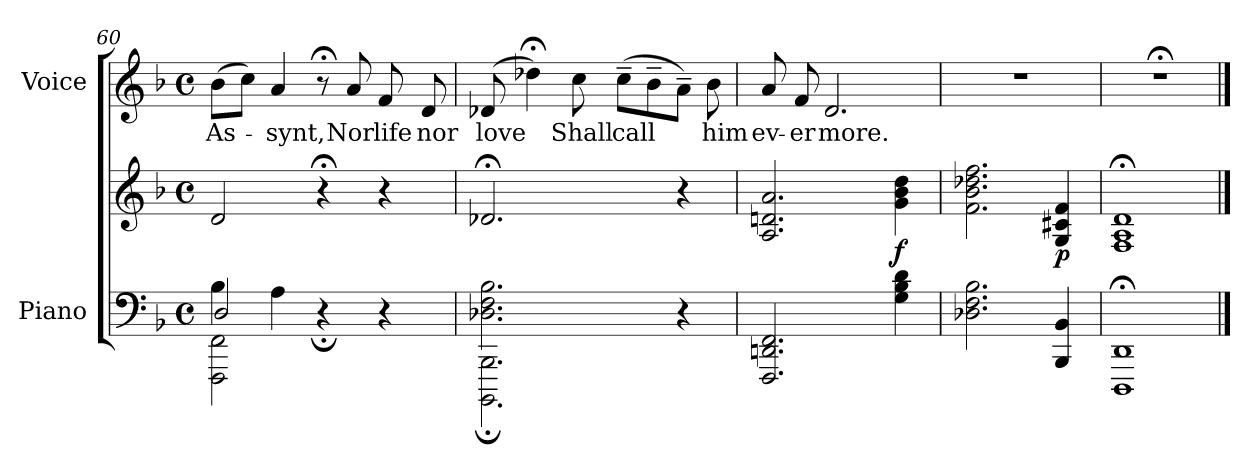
**kern	**kern	**dynam	**kern	**text
*part2	*part2	*part2	*part1	*part1
*staff3	*staff2	*staff2/3	*staff1	*staff1
*I"Piano	*	*	*I"Voice	*
*I'Pno	*	*	*	*
*clefF4	*clefG2	*	*clefG2	*
*k[b-]	*k[b-]	*	*k[b-]	*
*M4/4	*M4/4	*	*M4/4	*
*met(c)	*met(c)	*	*met(c)	*
=60	=60	=60	=60	=60
*^	*	*	*	*
*	*^	*	*	*	*
4B-\	2D/	2FFF\ 2FF\	2d/	.	(8b-\L	As-
.	.	.	.	.	8cc\J)	.
4A\	.	.	.	.	4a/	-synt,
2ryy	4r;<	2ryy	4r;<	.	8r;<	.
.	.	.	.	.	8a/	Nor
.	4r	.	4r	.	8f/	life
.	.	.	.	.	8d/	nor
*	*v	*v	*	*	*	*
=61	=61	=61	=61	=61	=61
2.D-X\ 2.F\ 2.B-\	2.BBBB-\; 2.BBB-\;	2.d-X;</	.	(8d-X/	love
.	.	.	.	4dd-X;<\)	.
.	.	.	.	8cc\	Shall
.	.	.	.	(8cc~\L	call
.	.	.	.	8b-~\	.
4ryy	4r	4r	.	8a~\J)	.
.	.	.	.	8b-\	him
*v	*v	*	*	*	*
=62	=62	=62	=62	=62
2.FFF/ 2.DDn/ 2.FF/	2.A/ 2.dn/ 2.a/	.	8a/	ev-
.	.	.	8f/	-er
.	.	.	2.d/	more.
!	!	!LO:DY:b	!	!
4G\ 4B-\ 4d\	4g\ 4b-\ 4dd\	f	.	.
=63	=63	=63	=63	=63
2.D-X\ 2.F\ 2.B-\	2.f\ 2.b-\ 2.dd-X\ 2.ff\	.	1r	.
!	!	!LO:DY:b	!	!
4BBB-/ 4BB-/	4G/ 4c#X/ 4f/	p	.	.
=64	=64	=64	=64	=64
1DDD; 1DD;	1F;< 1A;< 1d;<	.	1r;<	.
==	==	==	==	==
*-	*-	*-	*-	*-
